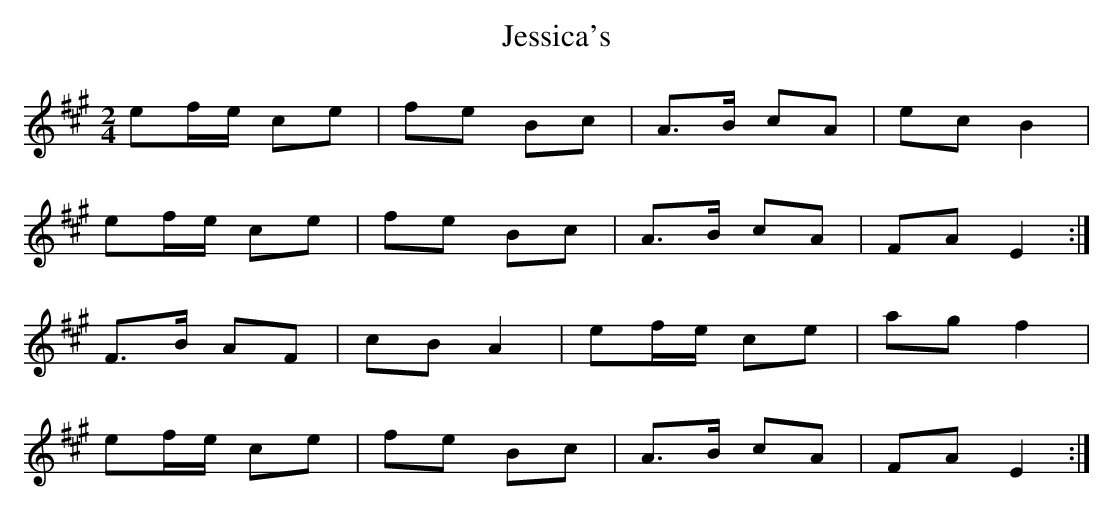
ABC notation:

X:1
T:Jessica's
M:2/4
L:1/8
K:A Major
ef/e/ ce|fe Bc|A>B cA|ec B2|!
ef/e/ ce|fe Bc|A>B cA|FA E2:|!
F>B AF|cB A2|ef/e/ ce|ag f2|!
ef/e/ ce|fe Bc|A>B cA|FA E2:|!
